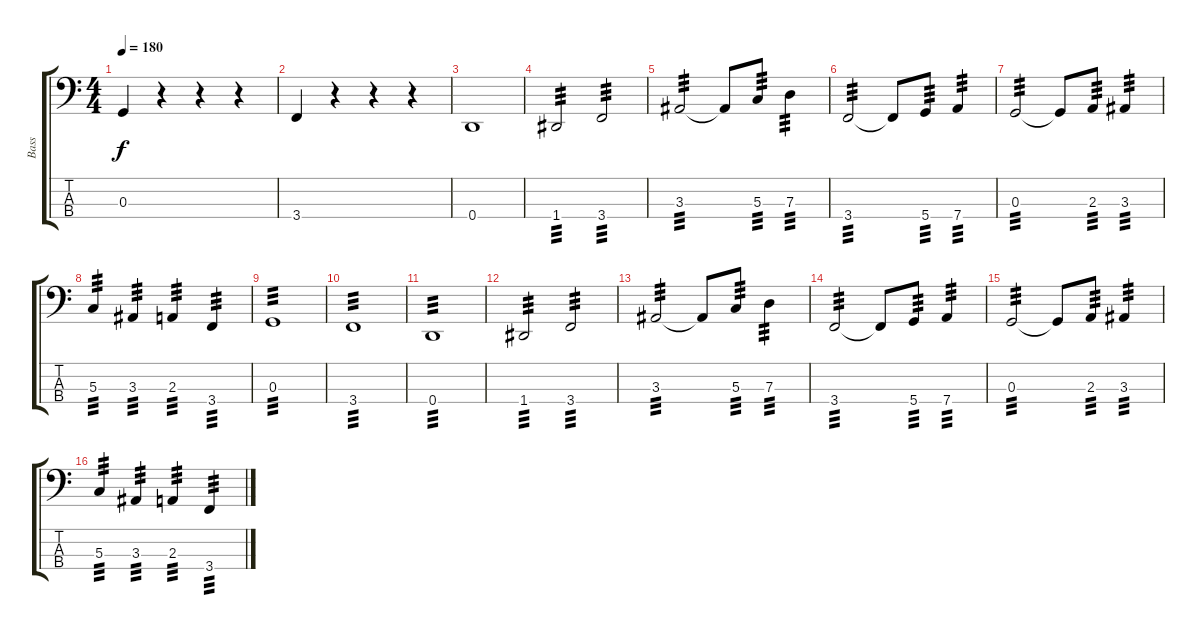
\track ("Bass" "Bass") {instrument electricbasspick}
\staff {score tabs}
\tuning (F2 C2 G1 D1) {hide}
\ts (4 4)
\tempo 180
\clef f4
\ks c
0.3.4{dy f instrument electricbasspick} r.4 r.4 r.4 |
3.4.4 r.4 r.4 r.4 |
0.4.1 |
1.4.2{tp 3} 3.4.2{tp 3} |
3.3.2{tp 3} 3.3{t}.8 5.3.8{tp 3} 7.3.4{tp 3} |
3.4.2{tp 3} 3.4{t}.8 5.4.8{tp 3} 7.4.4{tp 3} |
0.3.2{tp 3} 0.3{t}.8 2.3.8{tp 3} 3.3.4{tp 3} |
5.3.4{tp 3} 3.3.4{tp 3} 2.3.4{tp 3} 3.4.4{tp 3} |
0.3.1{tp 3} |
3.4.1{tp 3} |
0.4.1{tp 3} |
1.4.2{tp 3} 3.4.2{tp 3} |
3.3.2{tp 3} 3.3{t}.8 5.3.8{tp 3} 7.3.4{tp 3} |
3.4.2{tp 3} 3.4{t}.8 5.4.8{tp 3} 7.4.4{tp 3} |
0.3.2{tp 3} 0.3{t}.8 2.3.8{tp 3} 3.3.4{tp 3} |
5.3.4{tp 3} 3.3.4{tp 3} 2.3.4{tp 3} 3.4.4{tp 3}
